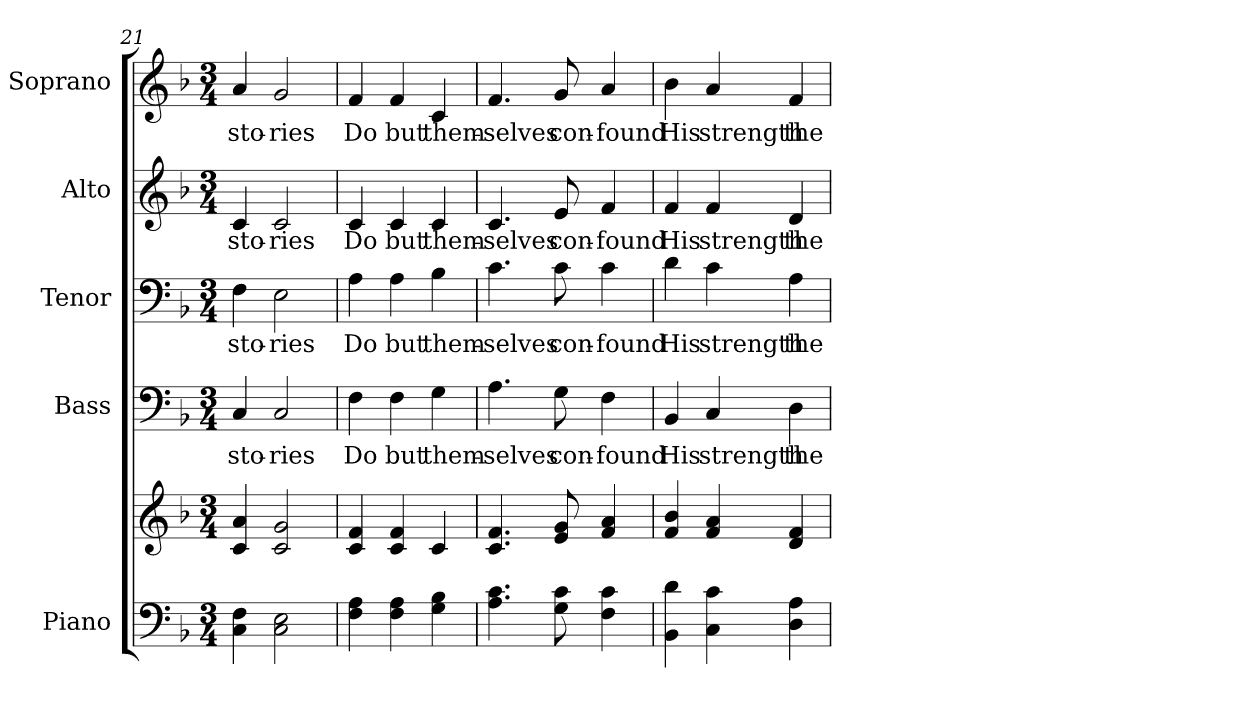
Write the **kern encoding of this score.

**kern	**kern	**kern	**text	**kern	**text	**kern	**text	**kern	**text
*part5	*part5	*part4	*part4	*part3	*part3	*part2	*part2	*part1	*part1
*staff6	*staff5	*staff4	*staff4	*staff3	*staff3	*staff2	*staff2	*staff1	*staff1
*I"Piano	*	*I"Bass	*	*I"Tenor	*	*I"Alto	*	*I"Soprano	*
*I'Pno.	*	*I'B.	*	*I'T.	*	*I'A.	*	*I'S.	*
*clefF4	*clefG2	*clefF4	*	*clefF4	*	*clefG2	*	*clefG2	*
*k[b-]	*k[b-]	*k[b-]	*	*k[b-]	*	*k[b-]	*	*k[b-]	*
*F:	*F:	*F:	*	*F:	*	*F:	*	*F:	*
*M3/4	*M3/4	*M3/4	*	*M3/4	*	*M3/4	*	*M3/4	*
=21	=21	=21	=21	=21	=21	=21	=21	=21	=21
!	!	!	!LO:LY:b:color=#000000	!	!	!	!	!	!
!	!	!	!	!	!LO:LY:b:color=#000000	!	!	!	!
!	!	!	!	!	!	!	!LO:LY:b:color=#000000	!	!
!	!	!	!	!	!	!	!	!	!LO:LY:b:color=#000000
4Ci\ 4Fi	4ci/ 4ai	4Ci/	sto-	4Fi\	sto-	4ci/	sto-	4ai/	sto-
!	!	!	!LO:LY:b:color=#000000	!	!	!	!	!	!
!	!	!	!	!	!LO:LY:b:color=#000000	!	!	!	!
!	!	!	!	!	!	!	!LO:LY:b:color=#000000	!	!
!	!	!	!	!	!	!	!	!	!LO:LY:b:color=#000000
2Ci\ 2Ei	2ci/ 2gi	2Ci/	-ries	2Ei\	-ries	2ci/	-ries	2gi/	-ries
=22	=22	=22	=22	=22	=22	=22	=22	=22	=22
!	!	!	!LO:LY:b:color=#000000	!	!	!	!	!	!
!	!	!	!	!	!LO:LY:b:color=#000000	!	!	!	!
!	!	!	!	!	!	!	!LO:LY:b:color=#000000	!	!
!	!	!	!	!	!	!	!	!	!LO:LY:b:color=#000000
4Fi\ 4Ai	4ci/ 4fi	4Fi\	Do	4Ai\	Do	4ci/	Do	4fi/	Do
!	!	!	!LO:LY:b:color=#000000	!	!	!	!	!	!
!	!	!	!	!	!LO:LY:b:color=#000000	!	!	!	!
!	!	!	!	!	!	!	!LO:LY:b:color=#000000	!	!
!	!	!	!	!	!	!	!	!	!LO:LY:b:color=#000000
4Fi\ 4Ai	4ci/ 4fi	4Fi\	but	4Ai\	but	4ci/	but	4fi/	but
!	!	!	!LO:LY:b:color=#000000	!	!	!	!	!	!
!	!	!	!	!	!LO:LY:b:color=#000000	!	!	!	!
!	!	!	!	!	!	!	!LO:LY:b:color=#000000	!	!
!	!	!	!	!	!	!	!	!	!LO:LY:b:color=#000000
4Gi\ 4B-i	4ci/	4Gi\	them-	4B-i\	them-	4ci/	them-	4ci/	them-
!!LO:PB:g=z
=23	=23	=23	=23	=23	=23	=23	=23	=23	=23
!	!	!	!LO:LY:b:color=#000000	!	!	!	!	!	!
!	!	!	!	!	!LO:LY:b:color=#000000	!	!	!	!
!	!	!	!	!	!	!	!LO:LY:b:color=#000000	!	!
!	!	!	!	!	!	!	!	!	!LO:LY:b:color=#000000
4.Ai\ 4.ci	4.ci/ 4.fi	4.Ai\	-selves	4.ci\	-selves	4.ci/	-selves	4.fi/	-selves
!	!	!	!LO:LY:b:color=#000000	!	!	!	!	!	!
!	!	!	!	!	!LO:LY:b:color=#000000	!	!	!	!
!	!	!	!	!	!	!	!LO:LY:b:color=#000000	!	!
!	!	!	!	!	!	!	!	!	!LO:LY:b:color=#000000
8Gi\ 8ci	8ei/ 8gi	8Gi\	con-	8ci\	con-	8ei/	con-	8gi/	con-
!	!	!	!LO:LY:b:color=#000000	!	!	!	!	!	!
!	!	!	!	!	!LO:LY:b:color=#000000	!	!	!	!
!	!	!	!	!	!	!	!LO:LY:b:color=#000000	!	!
!	!	!	!	!	!	!	!	!	!LO:LY:b:color=#000000
4Fi\ 4ci	4fi/ 4ai	4Fi\	-found	4ci\	-found	4fi/	-found	4ai/	-found
=24	=24	=24	=24	=24	=24	=24	=24	=24	=24
!	!	!	!LO:LY:b:color=#000000	!	!	!	!	!	!
!	!	!	!	!	!LO:LY:b:color=#000000	!	!	!	!
!	!	!	!	!	!	!	!LO:LY:b:color=#000000	!	!
!	!	!	!	!	!	!	!	!	!LO:LY:b:color=#000000
4BB-i\ 4di	4fi/ 4b-i	4BB-i/	His	4di\	His	4fi/	His	4b-i\	His
!	!	!	!LO:LY:b:color=#000000	!	!	!	!	!	!
!	!	!	!	!	!LO:LY:b:color=#000000	!	!	!	!
!	!	!	!	!	!	!	!LO:LY:b:color=#000000	!	!
!	!	!	!	!	!	!	!	!	!LO:LY:b:color=#000000
4Ci\ 4ci	4fi/ 4ai	4Ci/	strength	4ci\	strength	4fi/	strength	4ai/	strength
!	!	!	!LO:LY:b:color=#000000	!	!	!	!	!	!
!	!	!	!	!	!LO:LY:b:color=#000000	!	!	!	!
!	!	!	!	!	!	!	!LO:LY:b:color=#000000	!	!
!	!	!	!	!	!	!	!	!	!LO:LY:b:color=#000000
4Di\ 4Ai	4di/ 4fi	4Di\	the	4Ai\	the	4di/	the	4fi/	the
=	=	=	=	=	=	=	=	=	=
*-	*-	*-	*-	*-	*-	*-	*-	*-	*-
